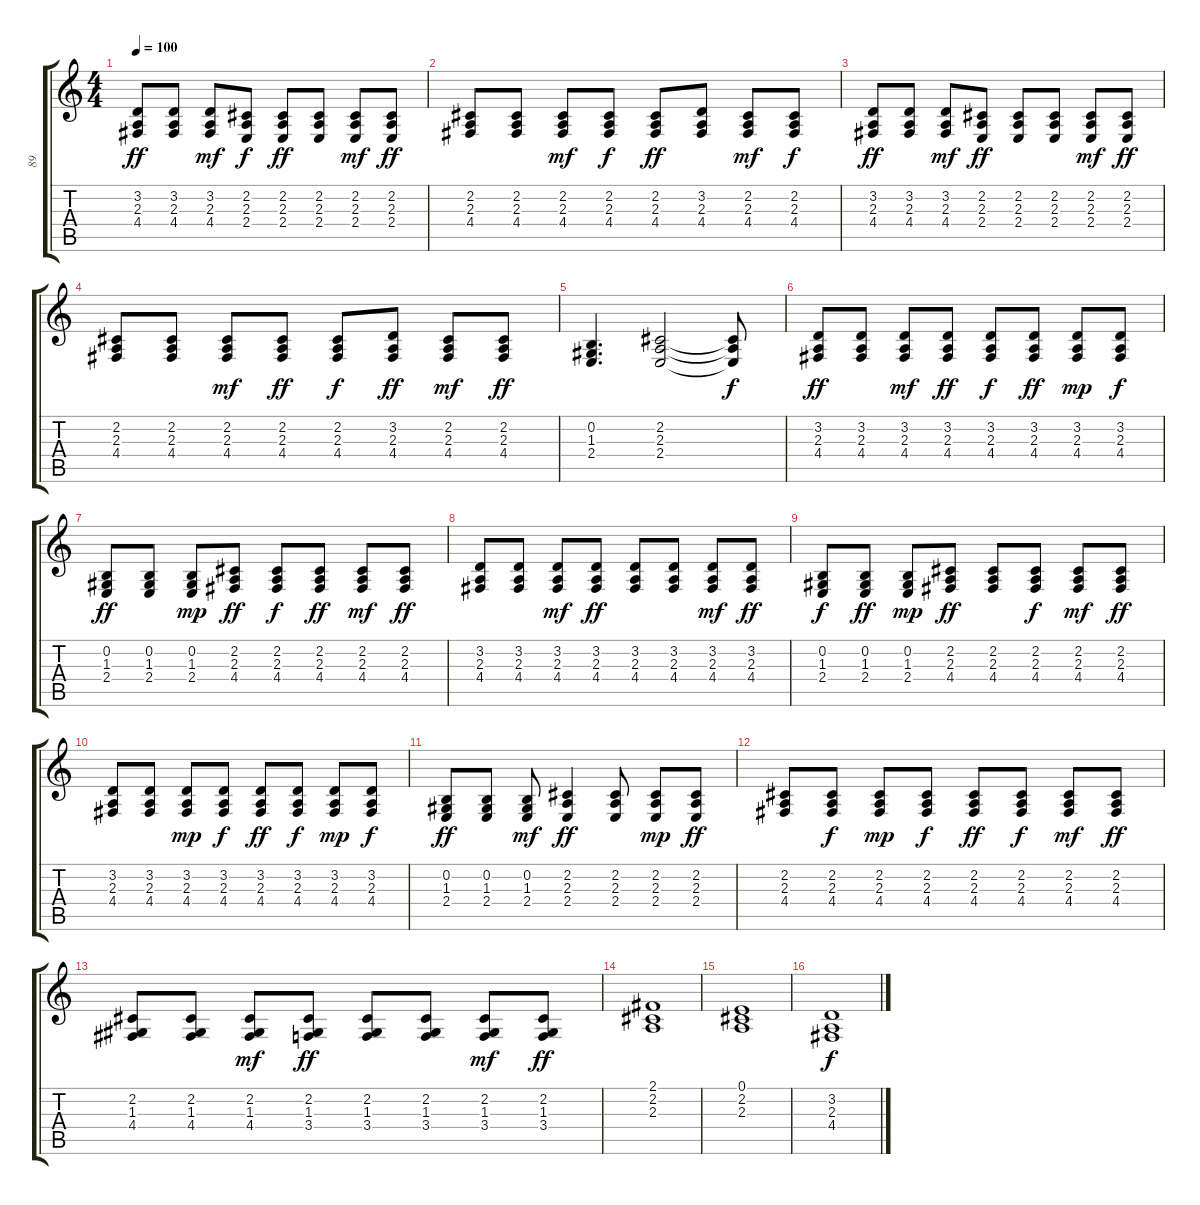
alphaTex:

\track ("89" "89") {instrument pad1newage}
\staff {score tabs}
\tuning (E4 B3 G3 D3 A2 E2) {hide}
\ts (4 4)
\tempo 100
\clef g2
\ks c
(3.2 2.3 4.4).8{dy ff} (3.2 2.3 4.4).8 (3.2 2.3 4.4).8{dy mf} (2.2 2.3 2.4).8{dy f} (2.2 2.3 2.4).8{dy ff} (2.2 2.3 2.4).8 (2.2 2.3 2.4).8{dy mf} (2.2 2.3 2.4).8{dy ff} |
(2.2 2.3 4.4).8 (2.2 2.3 4.4).8 (2.2 2.3 4.4).8{dy mf} (2.2 2.3 4.4).8{dy f} (2.2 2.3 4.4).8{dy ff} (3.2 2.3 4.4).8 (2.2 2.3 4.4).8{dy mf} (2.2 2.3 4.4).8{dy f} |
(3.2 2.3 4.4).8{dy ff} (3.2 2.3 4.4).8 (3.2 2.3 4.4).8{dy mf} (2.2 2.3 2.4).8{dy ff} (2.2 2.3 2.4).8 (2.2 2.3 2.4).8 (2.2 2.3 2.4).8{dy mf} (2.2 2.3 2.4).8{dy ff} |
(2.2 2.3 4.4).8 (2.2 2.3 4.4).8 (2.2 2.3 4.4).8{dy mf} (2.2 2.3 4.4).8{dy ff} (2.2 2.3 4.4).8{dy f} (3.2 2.3 4.4).8{dy ff} (2.2 2.3 4.4).8{dy mf} (2.2 2.3 4.4).8{dy ff} |
(0.2 1.3 2.4).4{d} (2.2 2.3 2.4).2 (2.2{t} 2.3{t} 2.4{t}).8{dy f} |
(3.2 2.3 4.4).8{dy ff} (3.2 2.3 4.4).8 (3.2 2.3 4.4).8{dy mf} (3.2 2.3 4.4).8{dy ff} (3.2 2.3 4.4).8{dy f} (3.2 2.3 4.4).8{dy ff} (3.2 2.3 4.4).8{dy mp} (3.2 2.3 4.4).8{dy f} |
(0.2 1.3 2.4).8{dy ff} (0.2 1.3 2.4).8 (0.2 1.3 2.4).8{dy mp} (2.2 2.3 4.4).8{dy ff} (2.2 2.3 4.4).8{dy f} (2.2 2.3 4.4).8{dy ff} (2.2 2.3 4.4).8{dy mf} (2.2 2.3 4.4).8{dy ff} |
(3.2 2.3 4.4).8 (3.2 2.3 4.4).8 (3.2 2.3 4.4).8{dy mf} (3.2 2.3 4.4).8{dy ff} (3.2 2.3 4.4).8 (3.2 2.3 4.4).8 (3.2 2.3 4.4).8{dy mf} (3.2 2.3 4.4).8{dy ff} |
(0.2 1.3 2.4).8{dy f} (0.2 1.3 2.4).8{dy ff} (0.2 1.3 2.4).8{dy mp} (2.2 2.3 4.4).8{dy ff} (2.2 2.3 4.4).8 (2.2 2.3 4.4).8{dy f} (2.2 2.3 4.4).8{dy mf} (2.2 2.3 4.4).8{dy ff} |
(3.2 2.3 4.4).8 (3.2 2.3 4.4).8 (3.2 2.3 4.4).8{dy mp} (3.2 2.3 4.4).8{dy f} (3.2 2.3 4.4).8{dy ff} (3.2 2.3 4.4).8{dy f} (3.2 2.3 4.4).8{dy mp} (3.2 2.3 4.4).8{dy f} |
(0.2 1.3 2.4).8{dy ff} (0.2 1.3 2.4).8 (0.2 1.3 2.4).8{dy mf} (2.2 2.3 2.4).4{dy ff} (2.2 2.3 2.4).8 (2.2 2.3 2.4).8{dy mp} (2.2 2.3 2.4).8{dy ff} |
(2.2 2.3 4.4).8 (2.2 2.3 4.4).8{dy f} (2.2 2.3 4.4).8{dy mp} (2.2 2.3 4.4).8{dy f} (2.2 2.3 4.4).8{dy ff} (2.2 2.3 4.4).8{dy f} (2.2 2.3 4.4).8{dy mf} (2.2 2.3 4.4).8{dy ff} |
(2.2 1.3 4.4).8 (2.2 1.3 4.4).8 (2.2 1.3 4.4).8{dy mf} (2.2 1.3 3.4).8{dy ff} (2.2 1.3 3.4).8 (2.2 1.3 3.4).8 (2.2 1.3 3.4).8{dy mf} (2.2 1.3 3.4).8{dy ff} |
(2.1 2.2 2.3).1 |
(0.1 2.2 2.3).1 |
(3.2 2.3 4.4).1{dy f}
